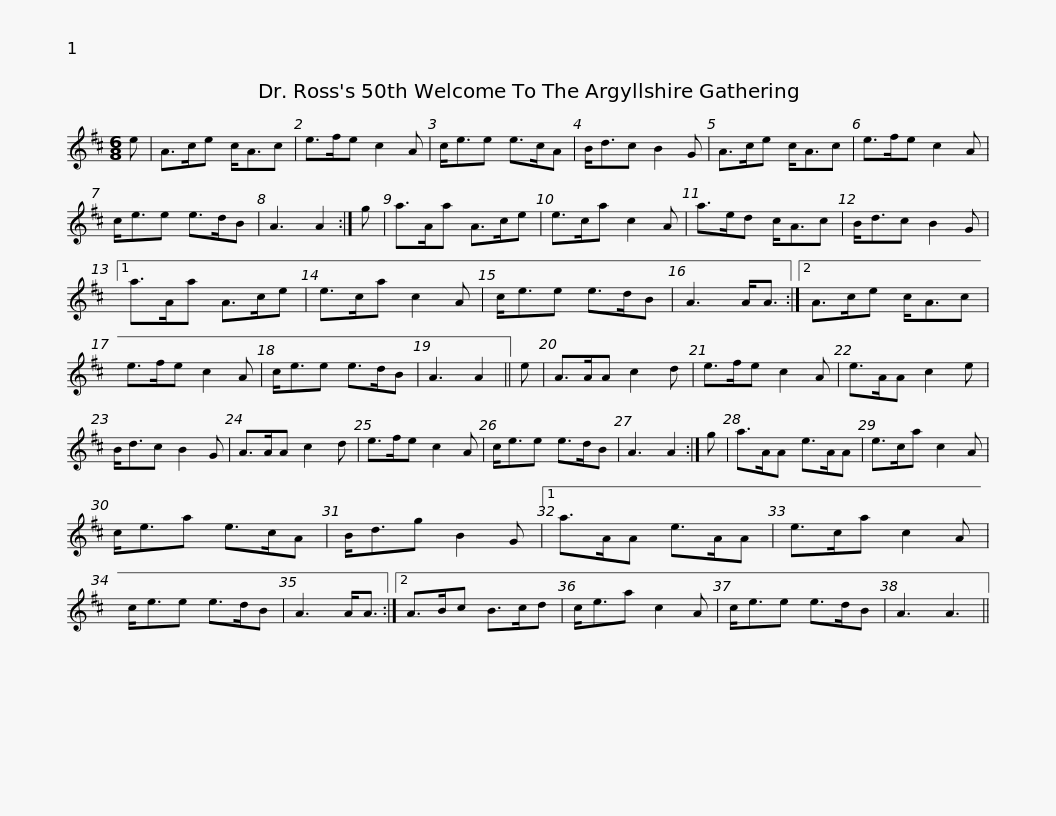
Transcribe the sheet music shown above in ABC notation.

X:1
L:1/8
M:6/8
I:linebreak $
K:D
V:1 treble
V:1
 e | A>ce c<Ac | e>fe c2 A | c<ee e>cA | B<dc B2 G | %5
 A>ce c<Ac | e>fe c2 A |$ c<ee e>dB | A3 A2 :| g | %10
 a>Aa A>ce | e>ca c2 A | a>ed c<Ac | B<dc B2 G |1 a>Aa A>ce |$ %15
 e>ca c2 A | c<ee e>dB | A3 A<A :|2 A>ce c<Ac | e>fe c2 A | %20
 c<ee e>dB | A3 A2 || e |$ A>AA c2 d | e>fe c2 A | %25
 e>AA c2 e | B<dc B2 G | A>AA c2 d | e>fe c2 A | c<ee e>dB | %30
 A3 A2 :|$ g | a>AA e>AA | e>ca c2 A | c<ea e>cA | %35
 B<dg B2 G |1 a>AA e>AA | e>ca c2 A |$ c<ee e>dB | A3 A<A :|2 %40
 A>Bc B>cd | c<ea c2 A | c<ee e>dB | A3 A3 || %44
